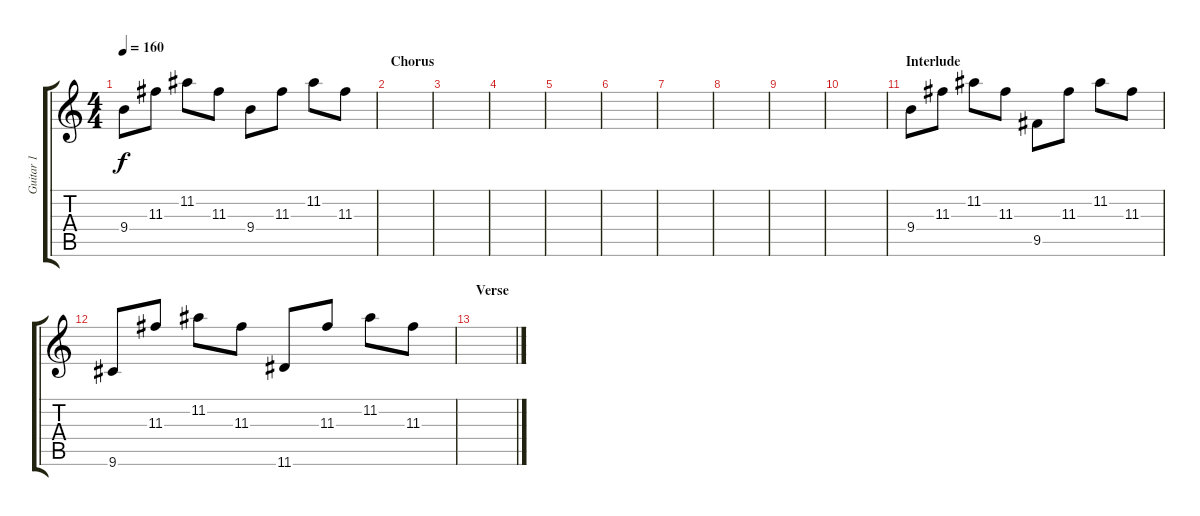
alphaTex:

\track ("Guitar 1" "Guitar 1") {instrument electricguitarclean}
\staff {score tabs}
\tuning (E4 B3 G3 D3 A2 E2) {hide}
\ts (4 4)
\tempo 160
\clef g2
\ks c
9.4.8{dy f} 11.3.8 11.2.8 11.3.8 9.4.8 11.3.8 11.2.8 11.3.8 |
\section ("" "Chorus")
|
|
|
|
|
|
|
|
|
\section ("" "Interlude")
9.4.8 11.3.8 11.2.8 11.3.8 9.5.8 11.3.8 11.2.8 11.3.8 |
9.6.8 11.3.8 11.2.8 11.3.8 11.6.8 11.3.8 11.2.8 11.3.8 |
\section ("" "Verse")
